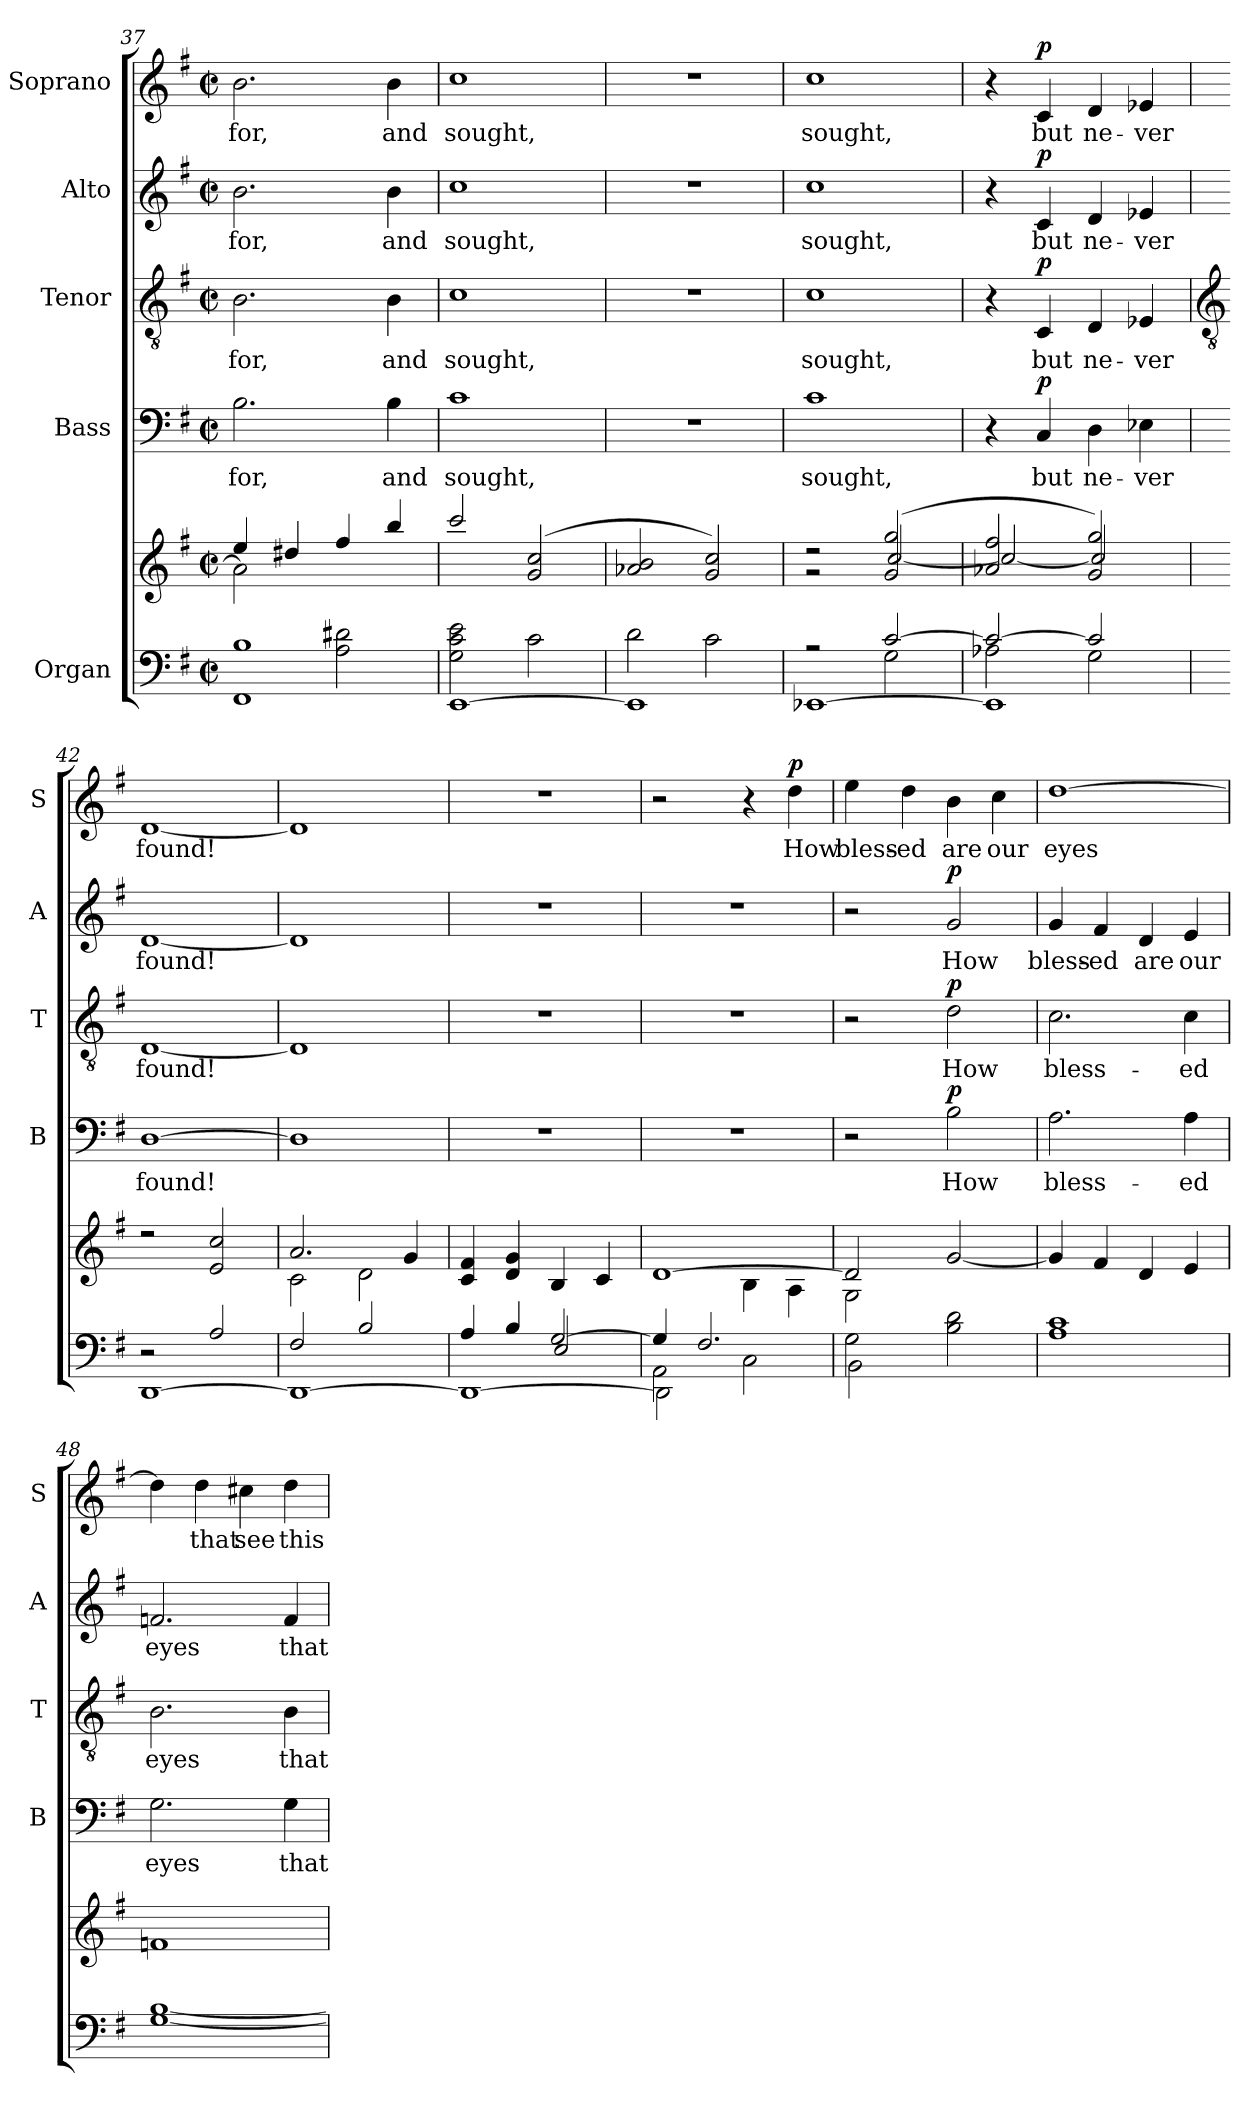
**kern	**kern	**kern	**text	**dynam	**kern	**text	**dynam	**kern	**text	**dynam	**kern	**text	**dynam
*part5	*part5	*part4	*part4	*part4	*part3	*part3	*part3	*part2	*part2	*part2	*part1	*part1	*part1
*staff6	*staff5	*staff4	*staff4	*staff4	*staff3	*staff3	*staff3	*staff2	*staff2	*staff2	*staff1	*staff1	*staff1
*I"Organ	*	*I"Bass	*	*	*I"Tenor	*	*	*I"Alto	*	*	*I"Soprano	*	*
*	*	*I'B	*	*	*I'T	*	*	*I'A	*	*	*I'S	*	*
*clefF4	*clefG2	*clefF4	*	*	*clefGv2	*	*	*clefG2	*	*	*clefG2	*	*
*k[f#]	*k[f#]	*k[f#]	*	*	*k[f#]	*	*	*k[f#]	*	*	*k[f#]	*	*
*G:	*G:	*G:	*	*	*G:	*	*	*G:	*	*	*G:	*	*
*M2/2	*M2/2	*M2/2	*	*	*M2/2	*	*	*M2/2	*	*	*M2/2	*	*
*met(c|)	*met(c|)	*met(c|)	*	*	*met(c|)	*	*	*met(c|)	*	*	*met(c|)	*	*
=37	=37	=37	=37	=37	=37	=37	=37	=37	=37	=37	=37	=37	=37
*^	*^	*	*	*	*	*	*	*	*	*	*	*	*
*	*^	*	*	*	*	*	*	*	*	*	*	*	*	*	*
!	!	!	!	!	!	!LO:LY:b	!	!	!LO:LY:b	!	!	!LO:LY:b	!	!	!LO:LY:b	!
1ryy	2ryy	1FF#\ 1B\	4ee/	2a\]	2.B	for,	.	2.B	for,	.	2.b	for,	.	2.b	for,	.
.	.	.	4dd#X/	.	.	.	.	.	.	.	.	.	.	.	.	.
.	2A\ 2d#X\	.	4ff#/	2ryy	.	.	.	.	.	.	.	.	.	.	.	.
!	!	!	!	!	!	!LO:LY:b	!	!	!LO:LY:b	!	!	!LO:LY:b	!	!	!LO:LY:b	!
.	.	.	4bb/	.	4B	and	.	4B	and	.	4b	and	.	4b	and	.
=38	=38	=38	=38	=38	=38	=38	=38	=38	=38	=38	=38	=38	=38	=38	=38	=38
!	!	!	!	!	!	!LO:LY:b	!	!	!LO:LY:b	!	!	!LO:LY:b	!	!	!LO:LY:b	!
1ryy	2G\ 2c\ 2e\	[1EE\	2ccc/	1ryy	1c	sought,	.	1c	sought,	.	1cc	sought,	.	1cc	sought,	.
.	2c\	.	(>2g/ 2cc/	.	.	.	.	.	.	.	.	.	.	.	.	.
=39	=39	=39	=39	=39	=39	=39	=39	=39	=39	=39	=39	=39	=39	=39	=39	=39
1ryy	2d\	1EE\]	2a-X/ 2b/	1ryy	1r	.	.	1r	.	.	1r	.	.	1r	.	.
.	2c\	.	2g/ 2cc/)	.	.	.	.	.	.	.	.	.	.	.	.	.
=40	=40	=40	=40	=40	=40	=40	=40	=40	=40	=40	=40	=40	=40	=40	=40	=40
!	!	!	!	!	!	!LO:LY:b	!	!	!LO:LY:b	!	!	!LO:LY:b	!	!	!LO:LY:b	!
2ryy	2r	[1EE-X\	2r	2r	1c	sought,	.	1c	sought,	.	1cc	sought,	.	1cc	sought,	.
[2c/	2G\	.	(>2g/ 2gg/	[2cc/	.	.	.	.	.	.	.	.	.	.	.	.
=41	=41	=41	=41	=41	=41	=41	=41	=41	=41	=41	=41	=41	=41	=41	=41	=41
2c/_	2A-X\	1EE-\]	2a-X/ 2ff#/	2cc/_	4r	.	.	4r	.	.	4r	.	.	4r	.	.
!	!	!	!	!	!	!LO:LY:b	!LO:DY:b	!	!LO:LY:b	!LO:DY:b	!	!LO:LY:b	!LO:DY:b	!	!LO:LY:b	!LO:DY:b
.	.	.	.	.	4C	but	p	4C	but	p	4c	but	p	4c	but	p
!	!	!	!	!	!	!LO:LY:b	!	!	!LO:LY:b	!	!	!LO:LY:b	!	!	!LO:LY:b	!
2c/]	2G\	.	2g/ 2gg/)	2cc/]	4D	ne-	.	4D	ne-	.	4d	ne-	.	4d	ne-	.
!	!	!	!	!	!	!LO:LY:b	!	!	!LO:LY:b	!	!	!LO:LY:b	!	!	!LO:LY:b	!
.	.	.	.	.	4E-X	-ver	.	4E-X	-ver	.	4e-X	-ver	.	4e-X	-ver	.
!!LO:LB:g=z
=42	=42	=42	=42	=42	=42	=42	=42	=42	=42	=42	=42	=42	=42	=42	=42	=42
*	*	*	*	*	*	*	*	*clefGv2	*	*	*	*	*	*	*	*
!	!	!	!	!	!	!LO:LY:b	!	!	!LO:LY:b	!	!	!LO:LY:b	!	!	!LO:LY:b	!
1ryy	2r	[1DD\	2r	1ryy	[1D	found!	.	[1D	found!	.	[1d	found!	.	[1d	found!	.
.	2A/	.	2e/ 2cc/	.	.	.	.	.	.	.	.	.	.	.	.	.
=43	=43	=43	=43	=43	=43	=43	=43	=43	=43	=43	=43	=43	=43	=43	=43	=43
1ryy	2F#/	1DD\_	2.a/	2c\	1D]	.	.	1D]	.	.	1d]	.	.	1d]	.	.
.	2B/	.	.	2d\	.	.	.	.	.	.	.	.	.	.	.	.
.	.	.	4g/	.	.	.	.	.	.	.	.	.	.	.	.	.
=44	=44	=44	=44	=44	=44	=44	=44	=44	=44	=44	=44	=44	=44	=44	=44	=44
2ryy	4A/	1DD\_	4c/ 4f#/	1ryy	1r	.	.	1r	.	.	1r	.	.	1r	.	.
.	4B/	.	4d/ 4g/	.	.	.	.	.	.	.	.	.	.	.	.	.
[2G/	2E/	.	4B/	.	.	.	.	.	.	.	.	.	.	.	.	.
.	.	.	4c/	.	.	.	.	.	.	.	.	.	.	.	.	.
=45	=45	=45	=45	=45	=45	=45	=45	=45	=45	=45	=45	=45	=45	=45	=45	=45
4G/]	2AA\	2DD\]	[1d/	2ryy	1r	.	.	1r	.	.	1r	.	.	2r	.	.
2.F#/	.	.	.	.	.	.	.	.	.	.	.	.	.	.	.	.
.	2ryy	2C\	.	4B\	.	.	.	.	.	.	.	.	.	4r	.	.
!	!	!	!	!	!	!	!	!	!	!	!	!	!	!	!LO:LY:b	!LO:DY:b
.	.	.	.	4A\	.	.	.	.	.	.	.	.	.	4dd	How	p
=46	=46	=46	=46	=46	=46	=46	=46	=46	=46	=46	=46	=46	=46	=46	=46	=46
!	!	!	!	!	!	!	!	!	!	!	!	!	!	!	!LO:LY:b	!
1ryy	2G\	2BB\	2d/]	2G\	2r	.	.	2r	.	.	2r	.	.	4ee	bless-	.
!	!	!	!	!	!	!	!	!	!	!	!	!	!	!	!LO:LY:b	!
.	.	.	.	.	.	.	.	.	.	.	.	.	.	4dd	-ed	.
!	!	!	!	!	!	!LO:LY:b	!LO:DY:b	!	!LO:LY:b	!LO:DY:b	!	!LO:LY:b	!LO:DY:b	!	!LO:LY:b	!
.	2B\ 2d\	2ryy	[2g/	2ryy	2B	How	p	2d	How	p	2g	How	p	4b	are	.
!	!	!	!	!	!	!	!	!	!	!	!	!	!	!	!LO:LY:b	!
.	.	.	.	.	.	.	.	.	.	.	.	.	.	4cc	our	.
=47	=47	=47	=47	=47	=47	=47	=47	=47	=47	=47	=47	=47	=47	=47	=47	=47
!	!	!	!	!	!	!LO:LY:b	!	!	!LO:LY:b	!	!	!LO:LY:b	!	!	!LO:LY:b	!
1ryy	1A\ 1c\	1ryy	4g/]	1ryy	2.A	bless-	.	2.c	bless-	.	4g	bless-	.	[1dd	eyes	.
!	!	!	!	!	!	!	!	!	!	!	!	!LO:LY:b	!	!	!	!
.	.	.	4f#/	.	.	.	.	.	.	.	4f#	-ed	.	.	.	.
!	!	!	!	!	!	!	!	!	!	!	!	!LO:LY:b	!	!	!	!
.	.	.	4d/	.	.	.	.	.	.	.	4d	are	.	.	.	.
!	!	!	!	!	!	!LO:LY:b	!	!	!LO:LY:b	!	!	!LO:LY:b	!	!	!	!
.	.	.	4e/	.	4A	-ed	.	4c	-ed	.	4e	our	.	.	.	.
=48	=48	=48	=48	=48	=48	=48	=48	=48	=48	=48	=48	=48	=48	=48	=48	=48
!	!	!	!	!	!	!LO:LY:b	!	!	!LO:LY:b	!	!	!LO:LY:b	!	!	!	!
1ryy	[1G\ [1B\	1ryy	1fn/	1ryy	2.G	eyes	.	2.B	eyes	.	2.fn	eyes	.	4dd]	.	.
!	!	!	!	!	!	!	!	!	!	!	!	!	!	!	!LO:LY:b	!
.	.	.	.	.	.	.	.	.	.	.	.	.	.	4dd	that	.
!	!	!	!	!	!	!	!	!	!	!	!	!	!	!	!LO:LY:b	!
.	.	.	.	.	.	.	.	.	.	.	.	.	.	4cc#X	see	.
!	!	!	!	!	!	!LO:LY:b	!	!	!LO:LY:b	!	!	!LO:LY:b	!	!	!LO:LY:b	!
.	.	.	.	.	4G	that	.	4B	that	.	4f	that	.	4dd	this	.
*v	*v	*v	*	*	*	*	*	*	*	*	*	*	*	*	*	*
*	*v	*v	*	*	*	*	*	*	*	*	*	*	*	*
=	=	=	=	=	=	=	=	=	=	=	=	=	=
*-	*-	*-	*-	*-	*-	*-	*-	*-	*-	*-	*-	*-	*-
